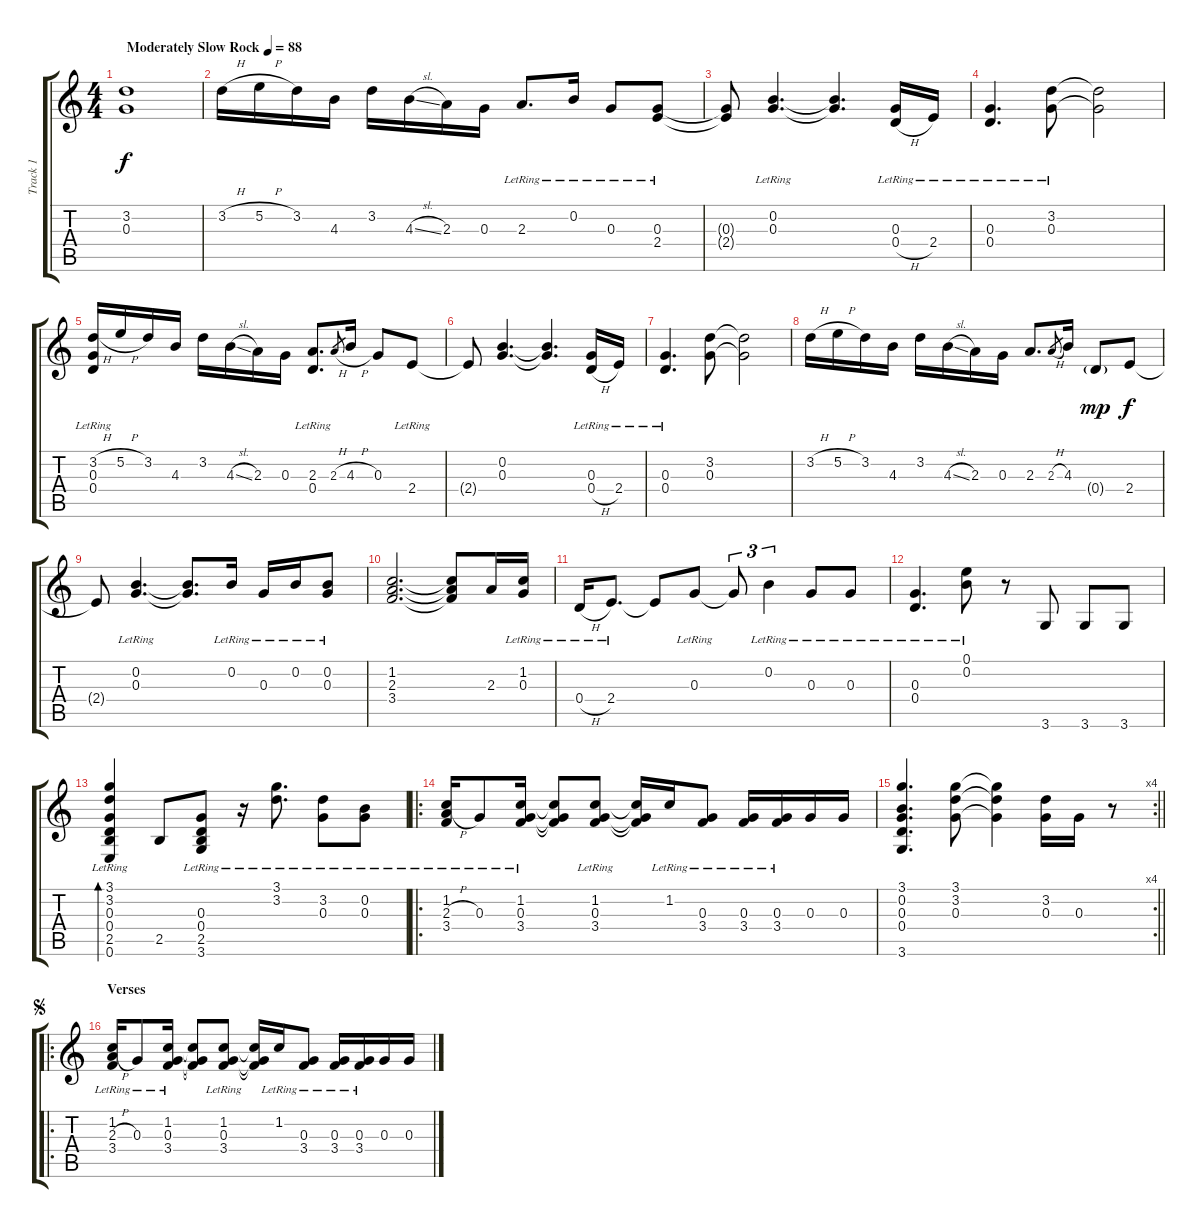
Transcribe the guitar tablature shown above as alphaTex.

\track ("Track 1" "Track 1") {instrument electricguitarclean}
\staff {score tabs}
\tuning (E4 B3 G3 D3 A2 E2) {hide}
\ts (4 4)
\tempo (88 "Moderately Slow Rock")
\clef g2
\ks c
(3.2 0.3).1{dy f instrument electricguitarclean} |
3.2{h}.16 5.2{h}.16 3.2.16 4.3.16 3.2.16 4.3{sl}.16 2.3.16 0.3.16 2.3{lr}.8{d} 0.2{lr}.16 0.3{lr}.8 (0.3{lr} 2.4{lr}).8 |
(0.3{t} 2.4{t}).8 (0.2{lr} 0.3{lr}).4{d} (0.2{t} 0.3{t}).4{d} (0.3{lr} 0.4{h lr}).16 2.4{lr}.16 |
(0.3{lr} 0.4{lr}).4{d} (3.2{lr} 0.3{lr}).8 (3.2{t} 0.3{t}).2 |
(3.2{h} 0.3 0.4{lr}).16 5.2{h}.16 3.2.16 4.3.16 3.2.16 4.3{sl}.16 2.3.16 0.3.16 (2.3 0.4{lr}).8{d} 2.3{h}.8{gr} 4.3{h}.16 0.3.8 2.4{lr}.8 |
2.4{t}.8 (0.2 0.3).4{d} (0.2{t} 0.3{t}).4{d} (0.3 0.4{h lr}).16 2.4{lr}.16 |
(0.3 0.4{lr}).4{d} (3.2 0.3).8 (3.2{t} 0.3{t}).2 |
3.2{h}.16 5.2{h}.16 3.2.16 4.3.16 3.2.16 4.3{sl}.16 2.3.16 0.3.16 2.3.8{d} 2.3{h}.8{gr} 4.3.16 0.4{g}.8{dy mp} 2.4.8{dy f} |
2.4{t}.8 (0.2{lr} 0.3{lr}).4{d} (0.2{t} 0.3{t}).8{d} 0.2{lr}.16 0.3{lr}.16 0.2{lr}.16 (0.2{lr} 0.3{lr}).8 |
(1.2 2.3 3.4).2{d} (1.2{t} 2.3{t} 3.4{t}).8 2.3.16 (1.2{lr} 0.3{lr}).16 |
0.4{h lr}.16 2.4{lr}.8{d} 2.4{t}.8 0.3{lr}.8 0.3{t}.8{tu (3 2)} 0.2{lr}.4{tu (3 2)} 0.3{lr}.8 0.3{lr}.8 |
(0.3{lr} 0.4{lr}).4{d} (0.1{lr} 0.2{lr}).8 r.8 3.6.8 3.6.8 3.6.8 |
(3.1{lr} 3.2{lr} 0.3{lr} 0.4{lr} 2.5{lr} 0.6{lr}).4{bd 240} 2.5.8 (0.3{lr} 0.4{lr} 2.5{lr} 3.6{lr}).8 r.16 (3.1{lr} 3.2{lr}).8{d} (3.2{lr} 0.3{lr}).8 (0.2{lr} 0.3{lr}).8 |
\ro
(1.2{lr} 2.3{h lr} 3.4{lr}).16 0.3{lr}.8 (1.2{lr} 0.3{lr} 3.4{lr}).16 (1.2{t} 0.3{t} 3.4{t}).8 (1.2{lr} 0.3{lr} 3.4{lr}).8 (1.2{t} 0.3{t} 3.4{t}).16 1.2{lr}.16 (0.3{lr} 3.4{lr}).8 (0.3{lr} 3.4{lr}).16 (0.3{lr} 3.4{lr}).16 0.3.16 0.3.16 |
\rc 4
\barLineRight lightlight
(3.1 0.2 0.3 0.4 3.6).4{d} (3.1 3.2 0.3).8 (3.1{t} 3.2{t} 0.3{t}).4 (3.2 0.3).16 0.3.16 r.8 |
\ro
\section ("" "Verses")
\jump segno
(1.2{lr} 2.3{h lr} 3.4{lr}).16 0.3{lr}.8 (1.2{lr} 0.3{lr} 3.4{lr}).16 (1.2{t} 0.3{t} 3.4{t}).8 (1.2{lr} 0.3{lr} 3.4{lr}).8 (1.2{t} 0.3{t} 3.4{t}).16 1.2{lr}.16 (0.3{lr} 3.4{lr}).8 (0.3{lr} 3.4{lr}).16 (0.3{lr} 3.4{lr}).16 0.3.16 0.3.16
